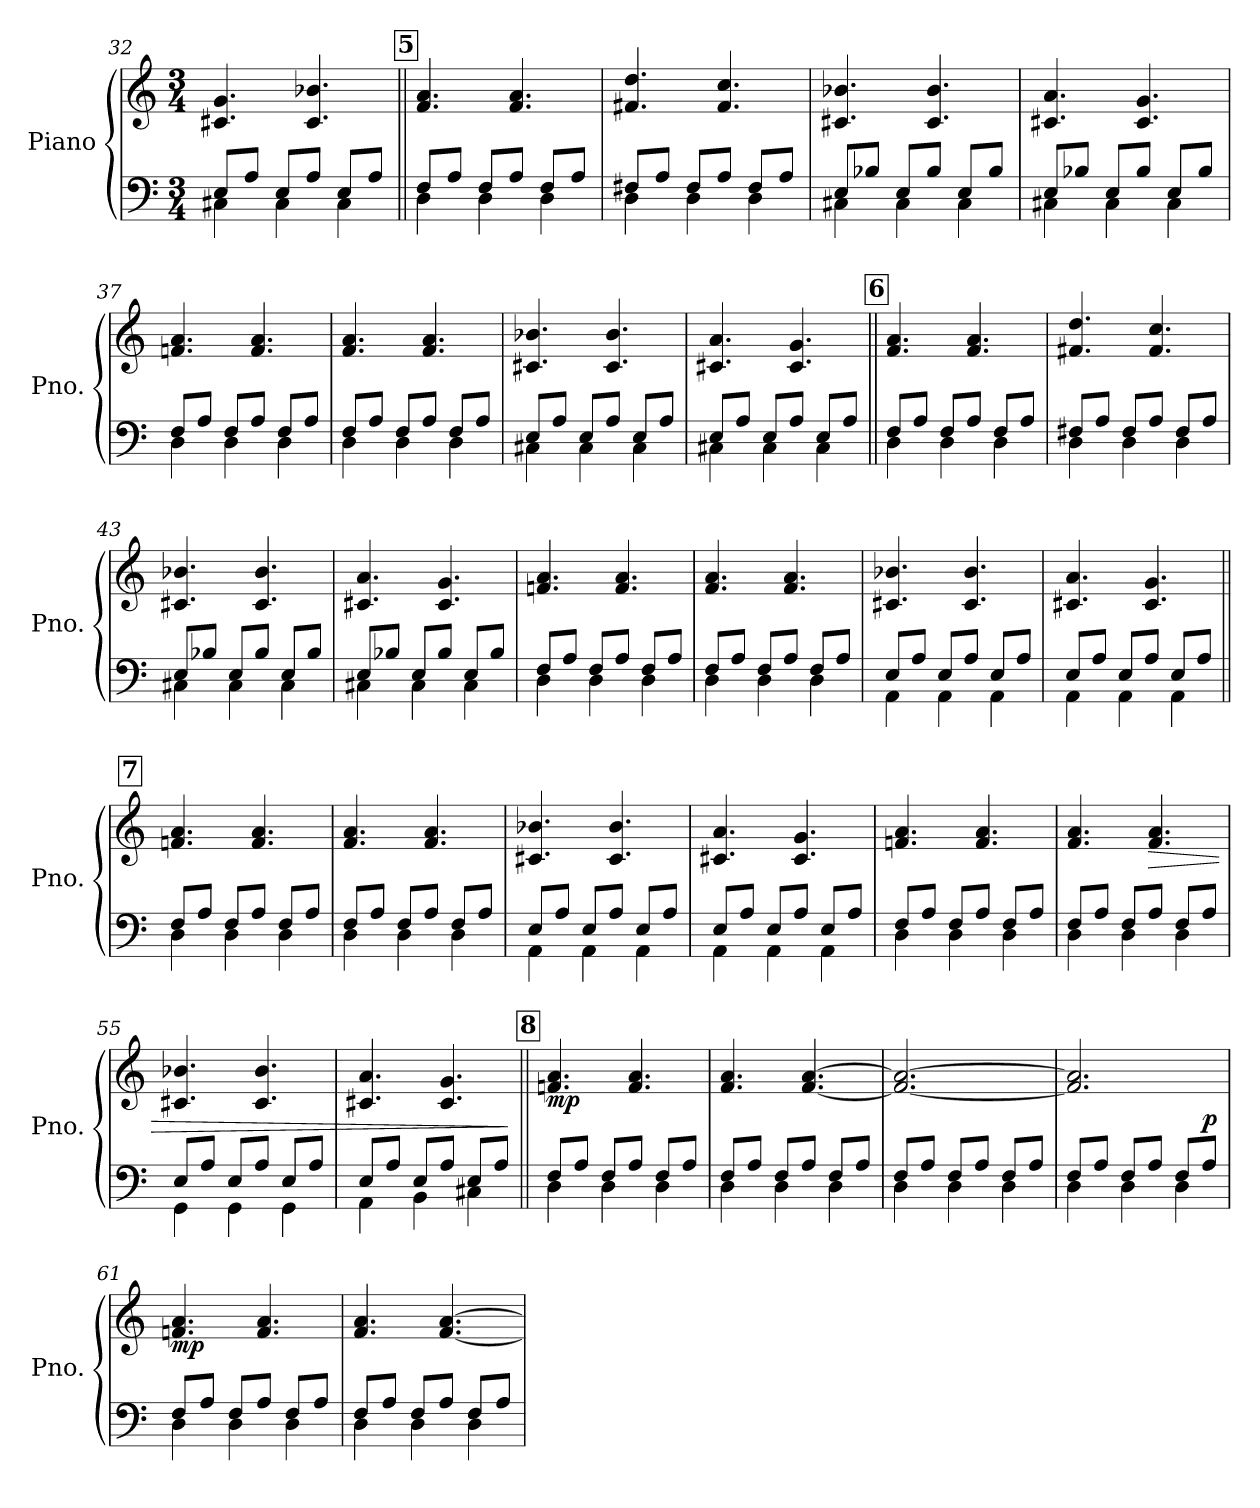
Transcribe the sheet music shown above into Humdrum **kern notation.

**kern	**kern	**dynam
*part1	*part1	*part1
*staff2	*staff1	*staff1/2
*I"Piano	*	*
*I'Pno.	*	*
*clefF4	*clefG2	*
*k[]	*k[]	*
*M3/4	*M3/4	*
=32	=32	=32
*^	*	*
8E/L	4C#X\	4.c#X/ 4.g/	.
8A/J	.	.	.
8E/L	4C#\	.	.
8A/J	.	4.c#/ 4.b-X/	.
8E/L	4C#\	.	.
8A/J	.	.	.
!!LO:REH:place=s1:a:B:fs=14:t=5
=33||	=33||	=33||	=33||
8F/L	4D\	4.f/ 4.a/	.
8A/J	.	.	.
8F/L	4D\	.	.
8A/J	.	4.f/ 4.a/	.
8F/L	4D\	.	.
8A/J	.	.	.
=34	=34	=34	=34
8F#X/L	4D\	4.f#X/ 4.dd/	.
8A/J	.	.	.
8F#/L	4D\	.	.
8A/J	.	4.f#/ 4.cc/	.
8F#/L	4D\	.	.
8A/J	.	.	.
=35	=35	=35	=35
8E/L	4C#X\	4.c#X/ 4.b-X/	.
8B-X/J	.	.	.
8E/L	4C#\	.	.
8B-/J	.	4.c#/ 4.b-/	.
8E/L	4C#\	.	.
8B-/J	.	.	.
=36	=36	=36	=36
8E/L	4C#X\	4.c#X/ 4.a/	.
8B-X/J	.	.	.
8E/L	4C#\	.	.
8B-/J	.	4.c#/ 4.g/	.
8E/L	4C#\	.	.
8B-/J	.	.	.
=37	=37	=37	=37
8F/L	4D\	4.fn/ 4.a/	.
8A/J	.	.	.
8F/L	4D\	.	.
8A/J	.	4.f/ 4.a/	.
8F/L	4D\	.	.
8A/J	.	.	.
=38	=38	=38	=38
8F/L	4D\	4.f/ 4.a/	.
8A/J	.	.	.
8F/L	4D\	.	.
8A/J	.	4.f/ 4.a/	.
8F/L	4D\	.	.
8A/J	.	.	.
!!LO:LB:g=z
=39	=39	=39	=39
8E/L	4C#X\	4.c#X/ 4.b-X/	.
8A/J	.	.	.
8E/L	4C#\	.	.
8A/J	.	4.c#/ 4.b-/	.
8E/L	4C#\	.	.
8A/J	.	.	.
=40	=40	=40	=40
8E/L	4C#X\	4.c#X/ 4.a/	.
8A/J	.	.	.
8E/L	4C#\	.	.
8A/J	.	4.c#/ 4.g/	.
8E/L	4C#\	.	.
8A/J	.	.	.
!!LO:REH:place=s1:a:B:fs=14:t=6
=41||	=41||	=41||	=41||
8F/L	4D\	4.f/ 4.a/	.
8A/J	.	.	.
8F/L	4D\	.	.
8A/J	.	4.f/ 4.a/	.
8F/L	4D\	.	.
8A/J	.	.	.
=42	=42	=42	=42
8F#X/L	4D\	4.f#X/ 4.dd/	.
8A/J	.	.	.
8F#/L	4D\	.	.
8A/J	.	4.f#/ 4.cc/	.
8F#/L	4D\	.	.
8A/J	.	.	.
=43	=43	=43	=43
8E/L	4C#X\	4.c#X/ 4.b-X/	.
8B-X/J	.	.	.
8E/L	4C#\	.	.
8B-/J	.	4.c#/ 4.b-/	.
8E/L	4C#\	.	.
8B-/J	.	.	.
=44	=44	=44	=44
8E/L	4C#X\	4.c#X/ 4.a/	.
8B-X/J	.	.	.
8E/L	4C#\	.	.
8B-/J	.	4.c#/ 4.g/	.
8E/L	4C#\	.	.
8B-/J	.	.	.
=45	=45	=45	=45
8F/L	4D\	4.fn/ 4.a/	.
8A/J	.	.	.
8F/L	4D\	.	.
8A/J	.	4.f/ 4.a/	.
8F/L	4D\	.	.
8A/J	.	.	.
=46	=46	=46	=46
8F/L	4D\	4.f/ 4.a/	.
8A/J	.	.	.
8F/L	4D\	.	.
8A/J	.	4.f/ 4.a/	.
8F/L	4D\	.	.
8A/J	.	.	.
=47	=47	=47	=47
8E/L	4AA\	4.c#X/ 4.b-X/	.
8A/J	.	.	.
8E/L	4AA\	.	.
8A/J	.	4.c#/ 4.b-/	.
8E/L	4AA\	.	.
8A/J	.	.	.
!!LO:PB:g=z
=48	=48	=48	=48
8E/L	4AA\	4.c#X/ 4.a/	.
8A/J	.	.	.
8E/L	4AA\	.	.
8A/J	.	4.c#/ 4.g/	.
8E/L	4AA\	.	.
8A/J	.	.	.
!!LO:REH:place=s1:a:B:fs=14:t=7
=49||	=49||	=49||	=49||
8F/L	4D\	4.fn/ 4.a/	.
8A/J	.	.	.
8F/L	4D\	.	.
8A/J	.	4.f/ 4.a/	.
8F/L	4D\	.	.
8A/J	.	.	.
=50	=50	=50	=50
8F/L	4D\	4.f/ 4.a/	.
8A/J	.	.	.
8F/L	4D\	.	.
8A/J	.	4.f/ 4.a/	.
8F/L	4D\	.	.
8A/J	.	.	.
=51	=51	=51	=51
8E/L	4AA\	4.c#X/ 4.b-X/	.
8A/J	.	.	.
8E/L	4AA\	.	.
8A/J	.	4.c#/ 4.b-/	.
8E/L	4AA\	.	.
8A/J	.	.	.
=52	=52	=52	=52
8E/L	4AA\	4.c#X/ 4.a/	.
8A/J	.	.	.
8E/L	4AA\	.	.
8A/J	.	4.c#/ 4.g/	.
8E/L	4AA\	.	.
8A/J	.	.	.
=53	=53	=53	=53
8F/L	4D\	4.fn/ 4.a/	.
8A/J	.	.	.
8F/L	4D\	.	.
8A/J	.	4.f/ 4.a/	.
8F/L	4D\	.	.
8A/J	.	.	.
=54	=54	=54	=54
8F/L	4D\	4.f/ 4.a/	.
8A/J	.	.	.
8F/L	4D\	.	.
!	!	!	!LO:HP:b
8A/J	.	4.f/ 4.a/	>
8F/L	4D\	.	.
8A/J	.	.	.
=55	=55	=55	=55
8E/L	4GG\	4.c#X/ 4.b-X/	.
8A/J	.	.	.
8E/L	4GG\	.	.
8A/J	.	4.c#/ 4.b-/	.
8E/L	4GG\	.	.
8A/J	.	.	.
=56	=56	=56	=56
8E/L	4AA\	4.c#X/ 4.a/	.
8A/J	.	.	.
8E/L	4BB\	.	.
8A/J	.	4.c#/ 4.g/	.
8E/L	4C#X\	.	.
8A/J	.	.	.
*v	*v	*	*
.	.	]
!!LO:LB:g=z
!!LO:REH:place=s1:a:B:fs=14:t=8
=57||	=57||	=57||
*^	*	*
!	!	!	!LO:DY:b
8F/L	4D\	4.fn/ 4.a/	mp
8A/J	.	.	.
8F/L	4D\	.	.
8A/J	.	4.f/ 4.a/	.
8F/L	4D\	.	.
8A/J	.	.	.
=58	=58	=58	=58
8F/L	4D\	4.f/ 4.a/	.
8A/J	.	.	.
8F/L	4D\	.	.
8A/J	.	[4.f/ [4.a/	.
8F/L	4D\	.	.
8A/J	.	.	.
=59	=59	=59	=59
8F/L	4D\	2.f/_ 2.a/_	.
8A/J	.	.	.
8F/L	4D\	.	.
8A/J	.	.	.
8F/L	4D\	.	.
8A/J	.	.	.
=60	=60	=60	=60
8F/L	4D\	2.f/] 2.a/]	.
8A/J	.	.	.
8F/L	4D\	.	.
8A/J	.	.	.
8F/L	4D\	.	.
!	!	!	!LO:DY:a=2
8A/J	.	.	p
=61	=61	=61	=61
!	!	!	!LO:DY:b
8F/L	4D\	4.fn/ 4.a/	mp
8A/J	.	.	.
8F/L	4D\	.	.
8A/J	.	4.f/ 4.a/	.
8F/L	4D\	.	.
8A/J	.	.	.
=62	=62	=62	=62
8F/L	4D\	4.f/ 4.a/	.
8A/J	.	.	.
8F/L	4D\	.	.
8A/J	.	[4.f/ [4.a/	.
8F/L	4D\	.	.
8A/J	.	.	.
*v	*v	*	*
=	=	=
*-	*-	*-
